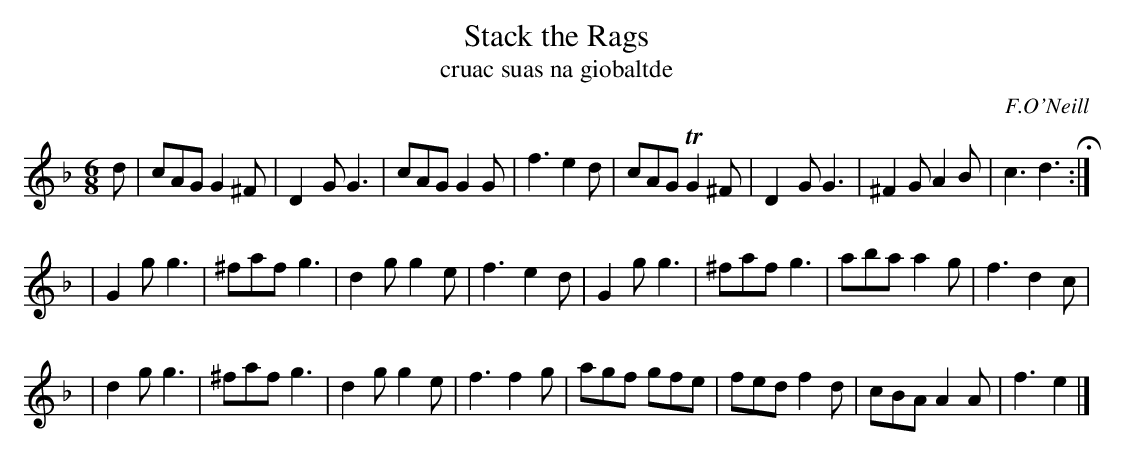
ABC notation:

X:1
T: Stack the Rags
T: cruac suas na giobaltde
O: F.O'Neill
M: 6/8
K: F
d \
| cAG G2^F | D2-G G3 | cAG G2G | f3 e2d \
| cAG TG2^F | D2-G G3 | ^F2G A2B | c3 d3 H:|
| G2g g3 | ^faf g3 | d2g g2e | f3 e2d \
| G2g g3 | ^faf g3 | aba a2g | f3 d2c |
| d2g g3 | ^faf g3 | d2g g2e | f3 f2g \
| agf gfe | fed f2d | cBA A2A | f3 e2 |]
